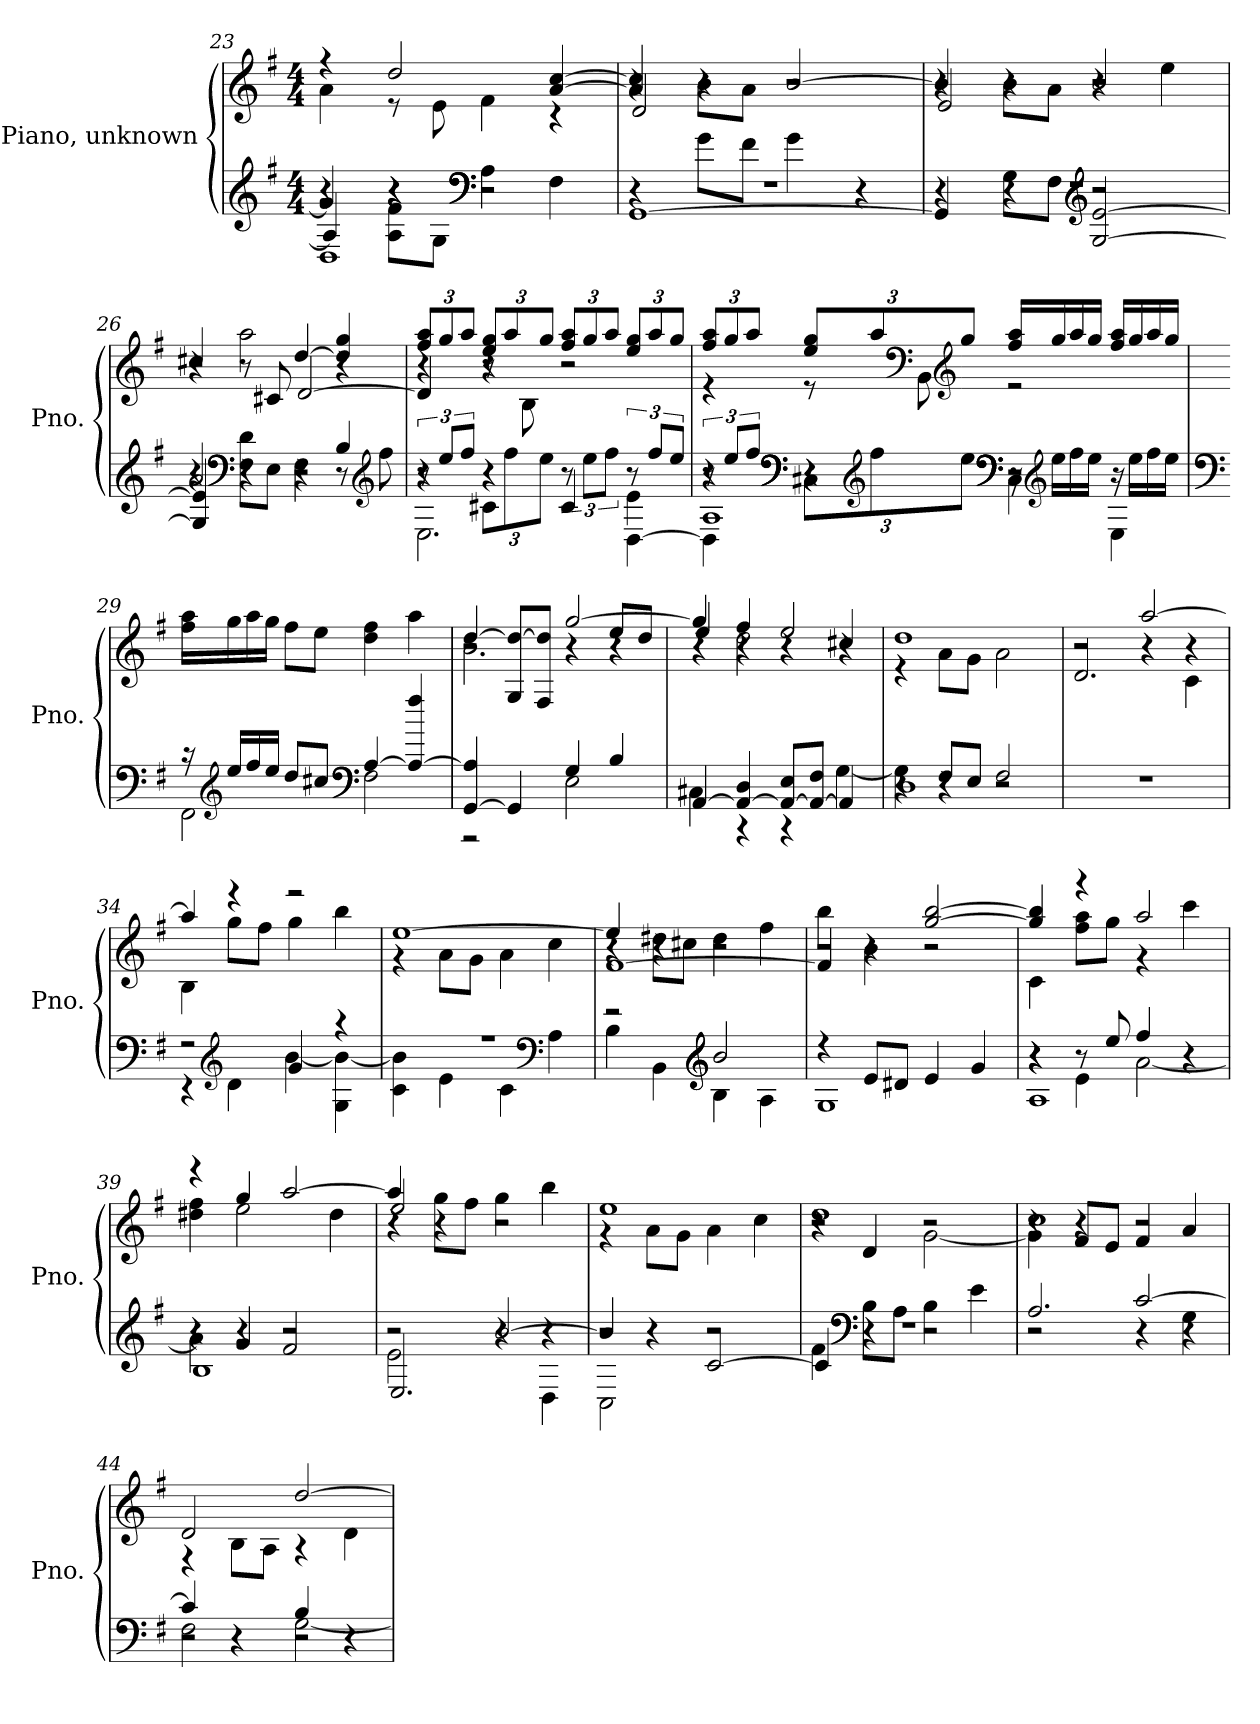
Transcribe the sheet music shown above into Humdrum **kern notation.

**kern	**kern
*part1	*part1
*staff2	*staff1
*I"Piano, unknown	*
*I'Pno.	*
!!LO:LB:g=z
*clefG2	*clefG2
*k[f#]	*k[f#]
*M4/4	*M4/4
=23	=23
*^	*^
*	*^	*	*
*	*	*^	*	*
4g/]	4r	4A/]	1D	4r	4a\
4r	8A\ 8f#\L	4r	.	2dd/	8r
.	8G\J	.	.	.	8e\
*clefF4	*	*	*	*	*
2r	4A\	2r	.	.	4f#\
.	4F#\	.	.	[4a/ [4cc/	4r
*	*	*v	*v	*	*
=24	=24	=24	=24	=24
*	*	*	*	*^
1r	4r	[1GG	4a/] 4cc/]	4r	2d/
.	8g\L	.	4r	8b\L	.
.	8f#\J	.	.	8a\J	.
.	4g\	.	[2b/	2r	2r
.	4r	.	.	.	.
=25	=25	=25	=25	=25	=25
1r	4r	4GG/]	4b/]	4r	2e/
.	8G\L	4r	4r	8b\L	.
.	8F#\J	.	.	8a\J	.
*clefG2	*	*	*	*	*
.	2r	[2G/ [2e/	2b/	4r	2r
.	.	.	.	4ee\	.
=26	=26	=26	=26	=26	=26
2a/	4r	4G/] 4e/]	4cc#X/	4r	2r
*clefF4	*	*	*	*	*
.	8F#\ 8d\L	4r	8r	2aa\	.
.	8E\J	.	8c#X/	.	.
2r	4F#\	4r	[4dd/	.	[2d/
.	8r	4B/	4dd/] 4gg/	4r	.
*clefG2	*	*	*	*	*
.	8ff#\	.	.	.	.
!!LO:PB:g=z	!!	!!
=27	=27	=27	=27	=27	=27
*	*	*	*Xbrackettup	*	*
12r	4r	2.E\	12ff#/ 12aa/L	4r	4d/]
12ee/L	.	.	12gg/	.	.
12ff#/J	.	.	12aa/J	.	.
*	*Xbrackettup	*	*	*	*
4r	12c#X\L	.	12ee/ 12gg/L	8r	4r
.	12ff#\	.	12aa/	.	.
.	.	.	.	8B\	.
.	12ee\J	.	12gg/J	.	.
*	*brackettup	*	*	*	*
4c#/	12r	.	12ff#/ 12aa/L	2r	2r
.	12ee\L	.	12gg/	.	.
.	12ff#\J	.	12aa/J	.	.
12r	4e\	[4D\	12ee/ 12gg/L	.	.
12ff#/L	.	.	12aa/	.	.
12ee/J	.	.	12gg/J	.	.
*	*	*	*	*v	*v
=28	=28	=28	=28	=28
*	*	*^	*	*
12r	4r	1A	4D\]	12ff#/ 12aa/L	4r
12ee/L	.	.	.	12gg/	.
12ff#/J	.	.	.	12aa/J	.
*clefF4	*	*	*	*	*
*	*Xbrackettup	*	*	*	*
4r	12C#X\L	.	4r	12ee/ 12gg/L	8r
*clefG2	*	*	*	*	*
.	12ff#\	.	.	12aa/	.
*	*	*	*	*clefF4	*
.	.	.	.	.	8BB\
*	*	*	*	*clefG2	*
.	12ee\J	.	.	12gg/J	.
*clefF4	*	*	*	*	*
2r	16r	.	4C#\	16ff#/ 16aa/LL	2r
*clefG2	*	*	*	*	*
.	16ee\LL	.	.	16gg/	.
.	16ff#\	.	.	16aa/	.
.	16ee\JJ	.	.	16gg/JJ	.
.	16r	.	4E\	16ff#/ 16aa/LL	.
.	16ee\LL	.	.	16gg/	.
.	16ff#\	.	.	16aa/	.
.	16ee\JJ	.	.	16gg/JJ	.
*v	*v	*v	*v	*	*
*	*v	*v
!!LO:LB:g=z
=29	=29
*clefF4	*
*^	*
16r	2FF#\	16ff#\ 16aa\LL
*clefG2	*	*
16ee/LL	.	16gg\
16ff#/	.	16aa\
16ee/JJ	.	16gg\JJ
8dd/L	.	8ff#\L
8cc#X/J	.	8ee\J
*clefF4	*	*
[4A/	2F#\	4dd\ 4ff#\
4A/_ 4ff#/	.	4aa\
=30	=30	=30
*	*	*^
*	*	*	*^
[4GG/ 4A/]	2r	2r	2.b\	[4dd/
4GG/]	.	.	.	8G/ 8dd/_L
.	.	.	.	8F#/ 8dd/]J
4G/	2E\	[2gg/	.	4r
4B/	.	.	4r	8ee/L
.	.	.	.	8dd/J
=31	=31	=31	=31	=31
[4AA/	4C#X\	4gg/]	4r	4ee/
4AA/_ 4D/	4r	4r	2dd\	4ff#/
8AA/_ 8E/L	4r	2ee/	.	4r
8AA/_ 8F#/J	.	.	.	.
4AA/]	[4G\	.	4r	4cc#X/
*	*	*	*v	*v
=32	=32	=32	=32
*	*^	*	*
4r	4G\]	1D	1dd	4r
8F#/L	4r	.	.	8a\L
8E/J	.	.	.	8g\J
2F#/	2r	.	.	2a\
*v	*v	*v	*	*
=33	=33	=33
*	*	*^
1r	2r	2r	2.d/
.	[2aa/	4r	.
.	.	4c\	4r
*	*	*v	*v
!!LO:LB:g=z
=34	=34	=34
*^	*	*
2r	4r	4aa/]	4B\
*clefG2	*	*	*
.	4d\	4r	8gg\L
.	.	.	8ff#\J
4g/	[4b\	2r	4gg\
4r	4G\ 4b\_	.	4bb\
=35	=35	=35	=35
1r	4c\ 4b\]	[1ee	4r
.	4e\	.	8a\L
.	.	.	8g\J
.	4c\	.	4a\
*clefF4	*	*	*
.	4A\	.	4cc\
=36	=36	=36	=36
*	*	*	*^
2r	4B\	4ee/]	4r	[1f#
.	4BB\	4r	8dd#X\L	.
.	.	.	8cc#X\J	.
*clefG2	*	*	*	*
2b/	4B\	2r	4dd#\	.
.	4A\	.	4ff#\	.
=37	=37	=37	=37	=37
4r	1G	2r	4bb\	4f#/]
8e/L	.	.	4b\	4r
8d#X/J	.	.	.	.
4e/	.	[2gg/ [2bb/	2r	2r
4g/	.	.	.	.
*	*	*	*v	*v
=38	=38	=38	=38
*	*^	*	*
4r	4r	1A	4gg/] 4bb/]	4c\
8r	4e\	.	4r	8ff#\ 8aa\L
8ee/	.	.	.	8gg\J
4ff#/	[2a\	.	2aa/	4r
4r	.	.	.	4ccc\
!!LO:LB:g=z	!!
=39	=39	=39	=39	=39
4r	4a\]	1B	4r	4dd#X\ 4ff#\
4g/	4r	.	4gg/	2ee\
2f#/	2r	.	[2aa/	.
.	.	.	.	4dd#\
=40	=40	=40	=40	=40
*	*	*	*	*^
2r	2e\	2.E/	4aa/]	4r	2ee/
.	.	.	4r	8gg\L	.
.	.	.	.	8ff#\J	.
[2b/	4r	.	2r	4gg\	2r
.	4D\	4r	.	4bb\	.
*	*	*	*	*v	*v
=41	=41	=41	=41	=41
4b/]	2C\	2r	1ee	4r
4r	.	.	.	8a\L
.	.	.	.	8g\J
2r	2r	[2c/	.	4a\
.	.	.	.	4cc\
=42	=42	=42	=42	=42
*	*	*	*	*^
1r	4f#\	4c/]	1dd	2r	4r
*clefF4	*	*	*	*	*
.	8B\L	4r	.	.	4d/
.	8A\J	.	.	.	.
.	4B\	2r	.	[2g\	2r
.	4e\	.	.	.	.
=43	=43	=43	=43	=43	=43
2.A/	2r	2r	1cc	4g\]	4r
.	.	.	.	4r	8f#/L
.	.	.	.	.	8e/J
.	4r	[2c/	.	2r	4f#/
4r	4G\	.	.	.	4a/
*	*	*	*	*v	*v
=44	=44	=44	=44	=44
2r	2F#\	4c/]	2d/	4r
.	.	4r	.	8B\L
.	.	.	.	8A\J
4B/	[2G\	2r	[2dd/	4r
4r	.	.	.	4d\
*v	*v	*v	*	*
*	*v	*v
=	=
*-	*-
